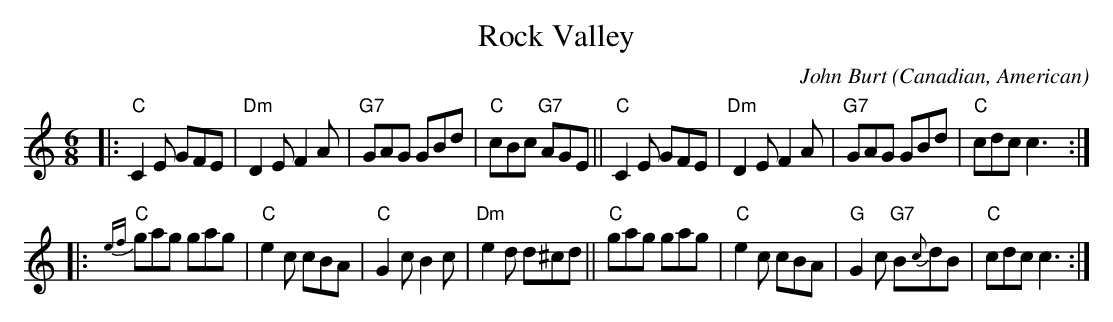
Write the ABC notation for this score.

X:1
T: Rock Valley
C: John Burt
O: Canadian, American
M: 6/8
L: 1/8
K: C
|:\
"C"C2E GFE | "Dm"D2E F2A | "G7"GAG GBd | "C"cBc "G7"AGE ||\
"C"C2E GFE | "Dm"D2E F2A | "G7"GAG GBd | "C"cdc c3 :|
|:{ef}\
"C"gag gag | "C"e2c cBA | "C"G2c B2c | "Dm"e2d d^cd ||\
"C"gag gag | "C"e2c cBA | "G"G2c "G7"B{c}dB | "C"cdc c3 :|
